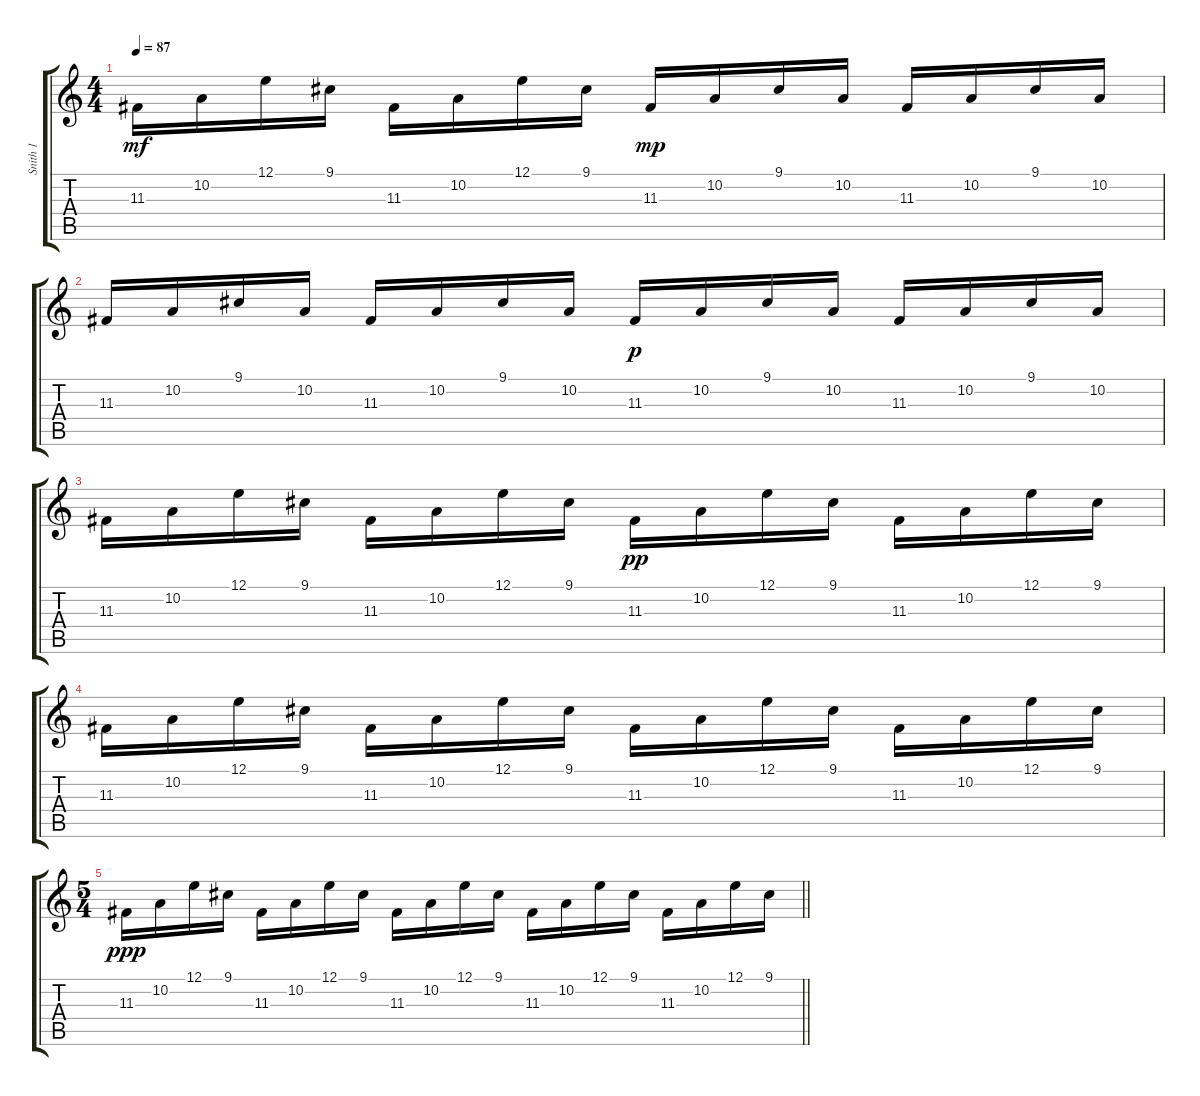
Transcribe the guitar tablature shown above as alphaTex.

\track ("Snith 1" "Snith 1") {instrument pad1newage}
\staff {score tabs}
\tuning (E4 B3 G3 D3 A2 E2) {hide}
\ts (4 4)
\tempo 87
\clef g2
\ks c
11.3.16{dy mf} 10.2.16 12.1.16 9.1.16 11.3.16 10.2.16 12.1.16 9.1.16 11.3.16{dy mp} 10.2.16 9.1.16 10.2.16 11.3.16 10.2.16 9.1.16 10.2.16 |
11.3.16 10.2.16 9.1.16 10.2.16 11.3.16 10.2.16 9.1.16 10.2.16 11.3.16{dy p} 10.2.16 9.1.16 10.2.16 11.3.16 10.2.16 9.1.16 10.2.16 |
11.3.16 10.2.16 12.1.16 9.1.16 11.3.16 10.2.16 12.1.16 9.1.16 11.3.16{dy pp} 10.2.16 12.1.16 9.1.16 11.3.16 10.2.16 12.1.16 9.1.16 |
11.3.16 10.2.16 12.1.16 9.1.16 11.3.16 10.2.16 12.1.16 9.1.16 11.3.16 10.2.16 12.1.16 9.1.16 11.3.16 10.2.16 12.1.16 9.1.16 |
\ts (5 4)
\barLineRight lightlight
11.3.16{dy ppp} 10.2.16 12.1.16 9.1.16 11.3.16 10.2.16 12.1.16 9.1.16 11.3.16 10.2.16 12.1.16 9.1.16 11.3.16 10.2.16 12.1.16 9.1.16 11.3.16 10.2.16 12.1.16 9.1.16
